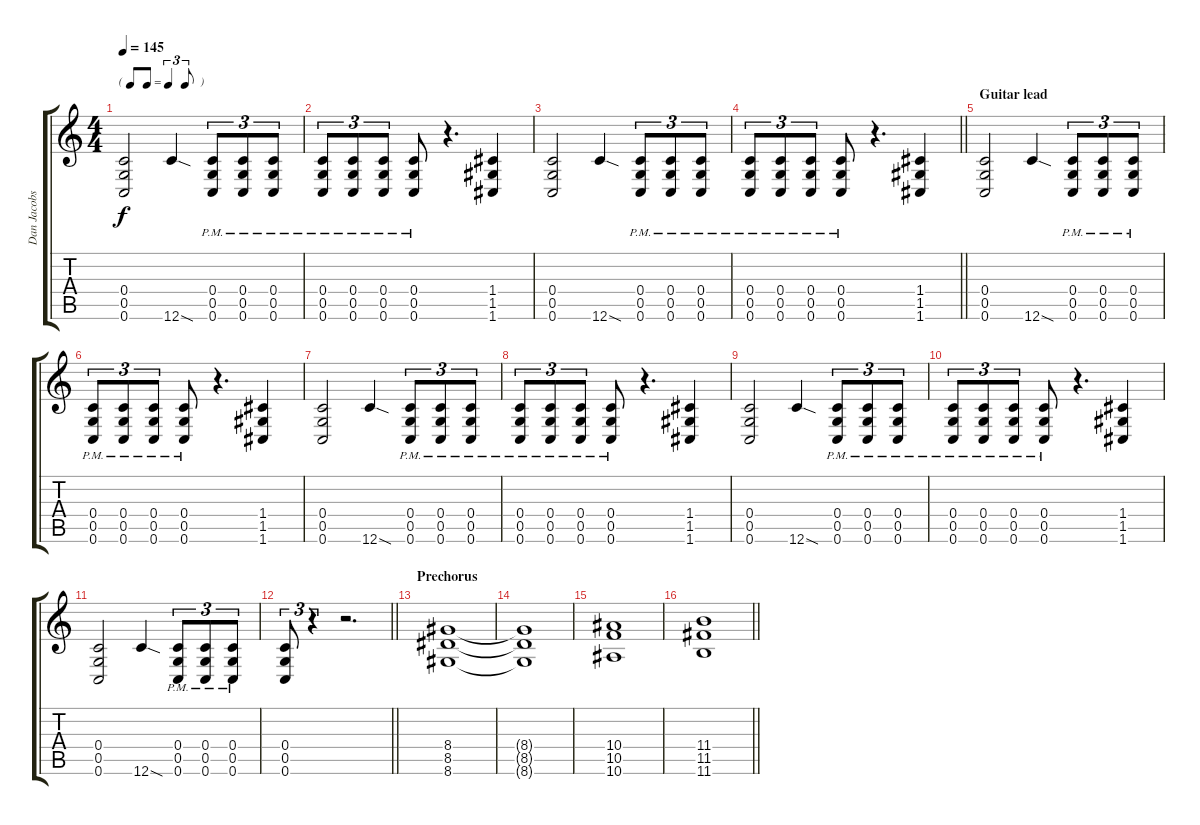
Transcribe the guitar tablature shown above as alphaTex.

\track ("Dan Jacobs" "Dan Jacobs") {instrument distortionguitar}
\staff {score tabs}
\tuning (D4 A3 F3 C3 G2 C2) {hide}
\ts (4 4)
\tf triplet8th
\tempo 145
\clef g2
\ks c
(0.4 0.5 0.6).2{dy f} 12.6{sod}.4 (0.4{pm} 0.5{pm} 0.6{pm}).8{tu (3 2)} (0.4{pm} 0.5{pm} 0.6{pm}).8{tu (3 2)} (0.4{pm} 0.5{pm} 0.6{pm}).8{tu (3 2)} |
(0.4{pm} 0.5{pm} 0.6{pm}).8{tu (3 2)} (0.4{pm} 0.5{pm} 0.6{pm}).8{tu (3 2)} (0.4{pm} 0.5{pm} 0.6{pm}).8{tu (3 2)} (0.4{pm} 0.5{pm} 0.6{pm}).8 r.4{d} (1.4 1.5 1.6).4 |
(0.4 0.5 0.6).2 12.6{sod}.4 (0.4{pm} 0.5{pm} 0.6{pm}).8{tu (3 2)} (0.4{pm} 0.5{pm} 0.6{pm}).8{tu (3 2)} (0.4{pm} 0.5{pm} 0.6{pm}).8{tu (3 2)} |
\barLineRight lightlight
(0.4{pm} 0.5{pm} 0.6{pm}).8{tu (3 2)} (0.4{pm} 0.5{pm} 0.6{pm}).8{tu (3 2)} (0.4{pm} 0.5{pm} 0.6{pm}).8{tu (3 2)} (0.4{pm} 0.5{pm} 0.6{pm}).8 r.4{d} (1.4 1.5 1.6).4 |
\section ("" "Guitar lead")
(0.4 0.5 0.6).2 12.6{sod}.4 (0.4{pm} 0.5{pm} 0.6{pm}).8{tu (3 2)} (0.4{pm} 0.5{pm} 0.6{pm}).8{tu (3 2)} (0.4{pm} 0.5{pm} 0.6{pm}).8{tu (3 2)} |
(0.4{pm} 0.5{pm} 0.6{pm}).8{tu (3 2)} (0.4{pm} 0.5{pm} 0.6{pm}).8{tu (3 2)} (0.4{pm} 0.5{pm} 0.6{pm}).8{tu (3 2)} (0.4{pm} 0.5{pm} 0.6{pm}).8 r.4{d} (1.4 1.5 1.6).4 |
(0.4 0.5 0.6).2 12.6{sod}.4 (0.4{pm} 0.5{pm} 0.6{pm}).8{tu (3 2)} (0.4{pm} 0.5{pm} 0.6{pm}).8{tu (3 2)} (0.4{pm} 0.5{pm} 0.6{pm}).8{tu (3 2)} |
(0.4{pm} 0.5{pm} 0.6{pm}).8{tu (3 2)} (0.4{pm} 0.5{pm} 0.6{pm}).8{tu (3 2)} (0.4{pm} 0.5{pm} 0.6{pm}).8{tu (3 2)} (0.4{pm} 0.5{pm} 0.6{pm}).8 r.4{d} (1.4 1.5 1.6).4 |
(0.4 0.5 0.6).2 12.6{sod}.4 (0.4{pm} 0.5{pm} 0.6{pm}).8{tu (3 2)} (0.4{pm} 0.5{pm} 0.6{pm}).8{tu (3 2)} (0.4{pm} 0.5{pm} 0.6{pm}).8{tu (3 2)} |
(0.4{pm} 0.5{pm} 0.6{pm}).8{tu (3 2)} (0.4{pm} 0.5{pm} 0.6{pm}).8{tu (3 2)} (0.4{pm} 0.5{pm} 0.6{pm}).8{tu (3 2)} (0.4{pm} 0.5{pm} 0.6{pm}).8 r.4{d} (1.4 1.5 1.6).4 |
(0.4 0.5 0.6).2 12.6{sod}.4 (0.4{pm} 0.5{pm} 0.6{pm}).8{tu (3 2)} (0.4{pm} 0.5{pm} 0.6{pm}).8{tu (3 2)} (0.4{pm} 0.5{pm} 0.6{pm}).8{tu (3 2)} |
\barLineRight lightlight
(0.4 0.5 0.6).8{tu (3 2)} r.4{tu (3 2)} r.2{d} |
\section ("" "Prechorus")
(8.4 8.5 8.6).1 |
(8.4{t} 8.5{t} 8.6{t}).1 |
(10.4 10.5 10.6).1 |
\barLineRight lightlight
(11.4 11.5 11.6).1
